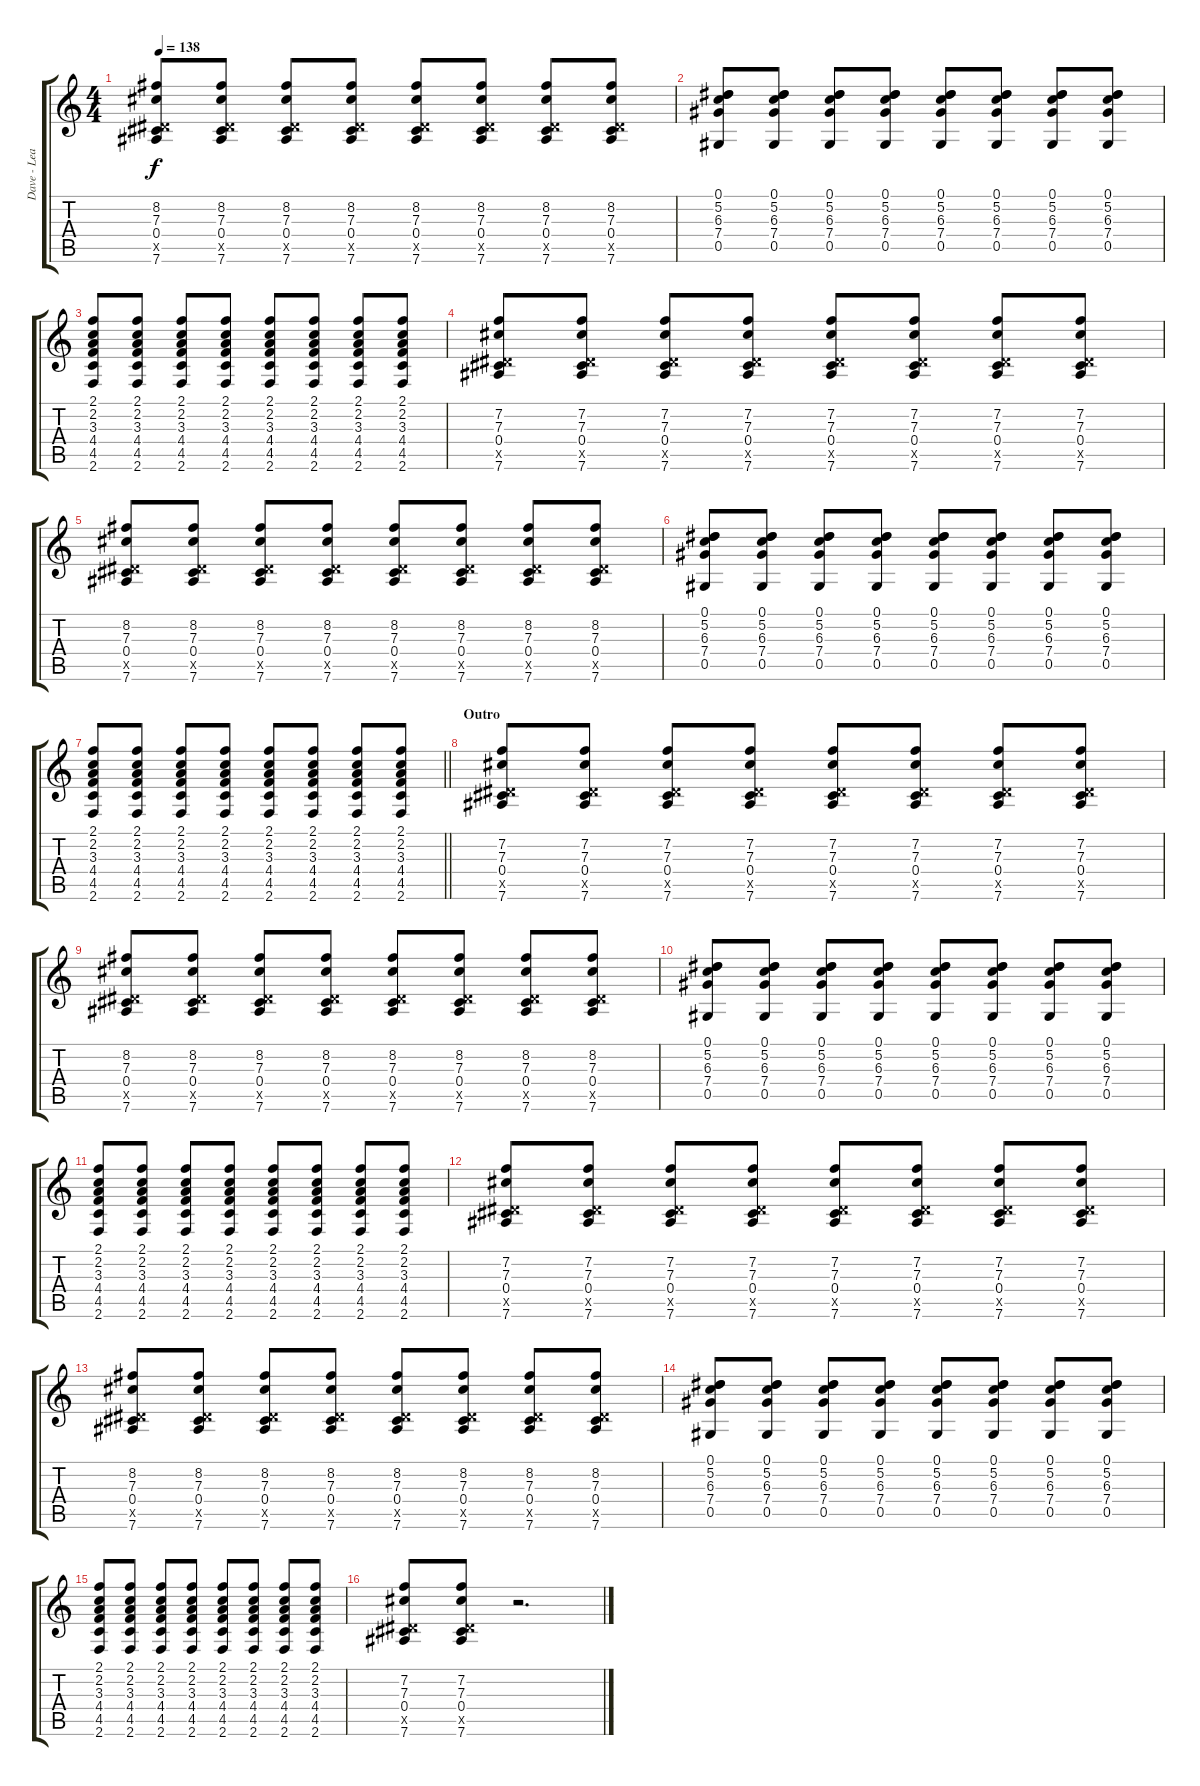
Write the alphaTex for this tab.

\track ("Dave - Lead Guitar" "Dave - Lea") {instrument overdrivenguitar}
\staff {score tabs}
\tuning (Eb4 Bb3 Gb3 Db3 Ab2 Eb2) {hide}
\ts (4 4)
\tempo 138
\clef g2
\ks c
(8.2 7.3 0.4 7.5{x} 7.6).8{dy f} (8.2 7.3 0.4 7.5{x} 7.6).8 (8.2 7.3 0.4 7.5{x} 7.6).8 (8.2 7.3 0.4 7.5{x} 7.6).8 (8.2 7.3 0.4 7.5{x} 7.6).8 (8.2 7.3 0.4 7.5{x} 7.6).8 (8.2 7.3 0.4 7.5{x} 7.6).8 (8.2 7.3 0.4 7.5{x} 7.6).8 |
(0.1 5.2 6.3 7.4 0.5).8 (0.1 5.2 6.3 7.4 0.5).8 (0.1 5.2 6.3 7.4 0.5).8 (0.1 5.2 6.3 7.4 0.5).8 (0.1 5.2 6.3 7.4 0.5).8 (0.1 5.2 6.3 7.4 0.5).8 (0.1 5.2 6.3 7.4 0.5).8 (0.1 5.2 6.3 7.4 0.5).8 |
(2.1 2.2 3.3 4.4 4.5 2.6).8 (2.1 2.2 3.3 4.4 4.5 2.6).8 (2.1 2.2 3.3 4.4 4.5 2.6).8 (2.1 2.2 3.3 4.4 4.5 2.6).8 (2.1 2.2 3.3 4.4 4.5 2.6).8 (2.1 2.2 3.3 4.4 4.5 2.6).8 (2.1 2.2 3.3 4.4 4.5 2.6).8 (2.1 2.2 3.3 4.4 4.5 2.6).8 |
(7.2 7.3 0.4 7.5{x} 7.6).8 (7.2 7.3 0.4 7.5{x} 7.6).8 (7.2 7.3 0.4 7.5{x} 7.6).8 (7.2 7.3 0.4 7.5{x} 7.6).8 (7.2 7.3 0.4 7.5{x} 7.6).8 (7.2 7.3 0.4 7.5{x} 7.6).8 (7.2 7.3 0.4 7.5{x} 7.6).8 (7.2 7.3 0.4 7.5{x} 7.6).8 |
(8.2 7.3 0.4 7.5{x} 7.6).8 (8.2 7.3 0.4 7.5{x} 7.6).8 (8.2 7.3 0.4 7.5{x} 7.6).8 (8.2 7.3 0.4 7.5{x} 7.6).8 (8.2 7.3 0.4 7.5{x} 7.6).8 (8.2 7.3 0.4 7.5{x} 7.6).8 (8.2 7.3 0.4 7.5{x} 7.6).8 (8.2 7.3 0.4 7.5{x} 7.6).8 |
(0.1 5.2 6.3 7.4 0.5).8 (0.1 5.2 6.3 7.4 0.5).8 (0.1 5.2 6.3 7.4 0.5).8 (0.1 5.2 6.3 7.4 0.5).8 (0.1 5.2 6.3 7.4 0.5).8 (0.1 5.2 6.3 7.4 0.5).8 (0.1 5.2 6.3 7.4 0.5).8 (0.1 5.2 6.3 7.4 0.5).8 |
\barLineRight lightlight
(2.1 2.2 3.3 4.4 4.5 2.6).8 (2.1 2.2 3.3 4.4 4.5 2.6).8 (2.1 2.2 3.3 4.4 4.5 2.6).8 (2.1 2.2 3.3 4.4 4.5 2.6).8 (2.1 2.2 3.3 4.4 4.5 2.6).8 (2.1 2.2 3.3 4.4 4.5 2.6).8 (2.1 2.2 3.3 4.4 4.5 2.6).8 (2.1 2.2 3.3 4.4 4.5 2.6).8 |
\section ("" "Outro")
(7.2 7.3 0.4 7.5{x} 7.6).8 (7.2 7.3 0.4 7.5{x} 7.6).8 (7.2 7.3 0.4 7.5{x} 7.6).8 (7.2 7.3 0.4 7.5{x} 7.6).8 (7.2 7.3 0.4 7.5{x} 7.6).8 (7.2 7.3 0.4 7.5{x} 7.6).8 (7.2 7.3 0.4 7.5{x} 7.6).8 (7.2 7.3 0.4 7.5{x} 7.6).8 |
(8.2 7.3 0.4 7.5{x} 7.6).8 (8.2 7.3 0.4 7.5{x} 7.6).8 (8.2 7.3 0.4 7.5{x} 7.6).8 (8.2 7.3 0.4 7.5{x} 7.6).8 (8.2 7.3 0.4 7.5{x} 7.6).8 (8.2 7.3 0.4 7.5{x} 7.6).8 (8.2 7.3 0.4 7.5{x} 7.6).8 (8.2 7.3 0.4 7.5{x} 7.6).8 |
(0.1 5.2 6.3 7.4 0.5).8 (0.1 5.2 6.3 7.4 0.5).8 (0.1 5.2 6.3 7.4 0.5).8 (0.1 5.2 6.3 7.4 0.5).8 (0.1 5.2 6.3 7.4 0.5).8 (0.1 5.2 6.3 7.4 0.5).8 (0.1 5.2 6.3 7.4 0.5).8 (0.1 5.2 6.3 7.4 0.5).8 |
(2.1 2.2 3.3 4.4 4.5 2.6).8 (2.1 2.2 3.3 4.4 4.5 2.6).8 (2.1 2.2 3.3 4.4 4.5 2.6).8 (2.1 2.2 3.3 4.4 4.5 2.6).8 (2.1 2.2 3.3 4.4 4.5 2.6).8 (2.1 2.2 3.3 4.4 4.5 2.6).8 (2.1 2.2 3.3 4.4 4.5 2.6).8 (2.1 2.2 3.3 4.4 4.5 2.6).8 |
(7.2 7.3 0.4 7.5{x} 7.6).8 (7.2 7.3 0.4 7.5{x} 7.6).8 (7.2 7.3 0.4 7.5{x} 7.6).8 (7.2 7.3 0.4 7.5{x} 7.6).8 (7.2 7.3 0.4 7.5{x} 7.6).8 (7.2 7.3 0.4 7.5{x} 7.6).8 (7.2 7.3 0.4 7.5{x} 7.6).8 (7.2 7.3 0.4 7.5{x} 7.6).8 |
(8.2 7.3 0.4 7.5{x} 7.6).8 (8.2 7.3 0.4 7.5{x} 7.6).8 (8.2 7.3 0.4 7.5{x} 7.6).8 (8.2 7.3 0.4 7.5{x} 7.6).8 (8.2 7.3 0.4 7.5{x} 7.6).8 (8.2 7.3 0.4 7.5{x} 7.6).8 (8.2 7.3 0.4 7.5{x} 7.6).8 (8.2 7.3 0.4 7.5{x} 7.6).8 |
(0.1 5.2 6.3 7.4 0.5).8 (0.1 5.2 6.3 7.4 0.5).8 (0.1 5.2 6.3 7.4 0.5).8 (0.1 5.2 6.3 7.4 0.5).8 (0.1 5.2 6.3 7.4 0.5).8 (0.1 5.2 6.3 7.4 0.5).8 (0.1 5.2 6.3 7.4 0.5).8 (0.1 5.2 6.3 7.4 0.5).8 |
(2.1 2.2 3.3 4.4 4.5 2.6).8 (2.1 2.2 3.3 4.4 4.5 2.6).8 (2.1 2.2 3.3 4.4 4.5 2.6).8 (2.1 2.2 3.3 4.4 4.5 2.6).8 (2.1 2.2 3.3 4.4 4.5 2.6).8 (2.1 2.2 3.3 4.4 4.5 2.6).8 (2.1 2.2 3.3 4.4 4.5 2.6).8 (2.1 2.2 3.3 4.4 4.5 2.6).8 |
(7.2 7.3 0.4 7.5{x} 7.6).8 (7.2 7.3 0.4 7.5{x} 7.6).8 r.2{d}
